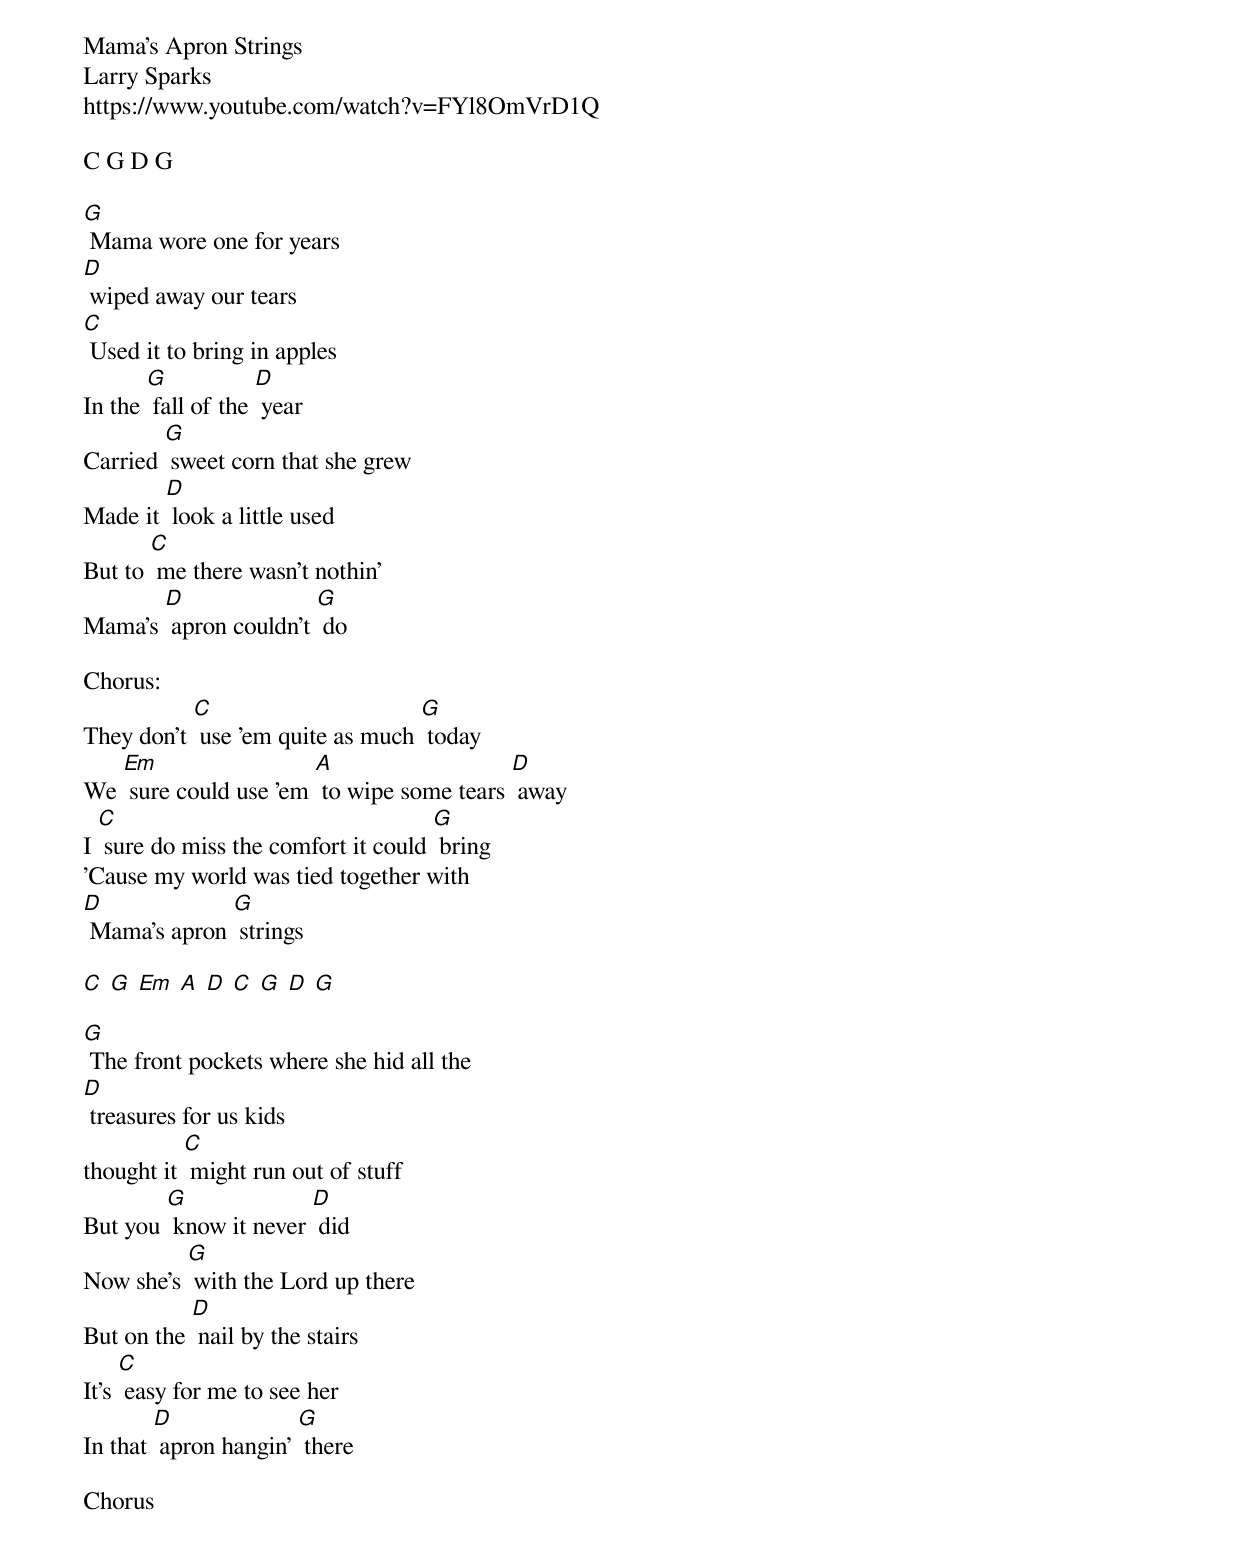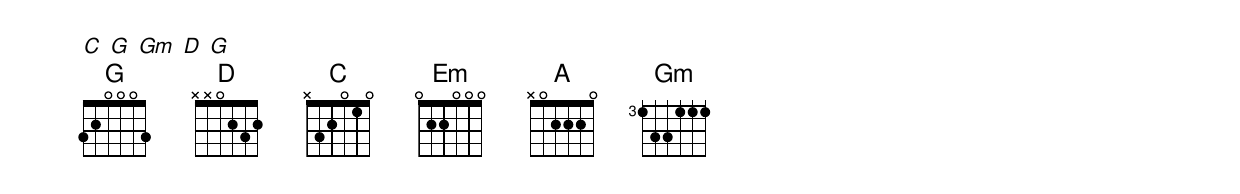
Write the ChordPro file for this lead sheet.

Mama's Apron Strings
Larry Sparks
https://www.youtube.com/watch?v=FYl8OmVrD1Q

C G D G

[G] Mama wore one for years
[D] wiped away our tears
[C] Used it to bring in apples
In the [G] fall of the [D] year
Carried [G] sweet corn that she grew
Made it [D] look a little used
But to [C] me there wasn't nothin'
Mama's [D] apron couldn't [G] do

Chorus:
They don't [C] use 'em quite as much [G] today
We [Em] sure could use 'em [A] to wipe some tears [D] away
I [C] sure do miss the comfort it could [G] bring
'Cause my world was tied together with
[D] Mama's apron [G] strings

[C] [G] [Em] [A] [D] [C] [G] [D] [G]

[G] The front pockets where she hid all the
[D] treasures for us kids
thought it [C] might run out of stuff
But you [G] know it never [D] did
Now she's [G] with the Lord up there
But on the [D] nail by the stairs
It's [C] easy for me to see her
In that [D] apron hangin' [G] there

Chorus

[C] [G] [Gm] [D] [G]
